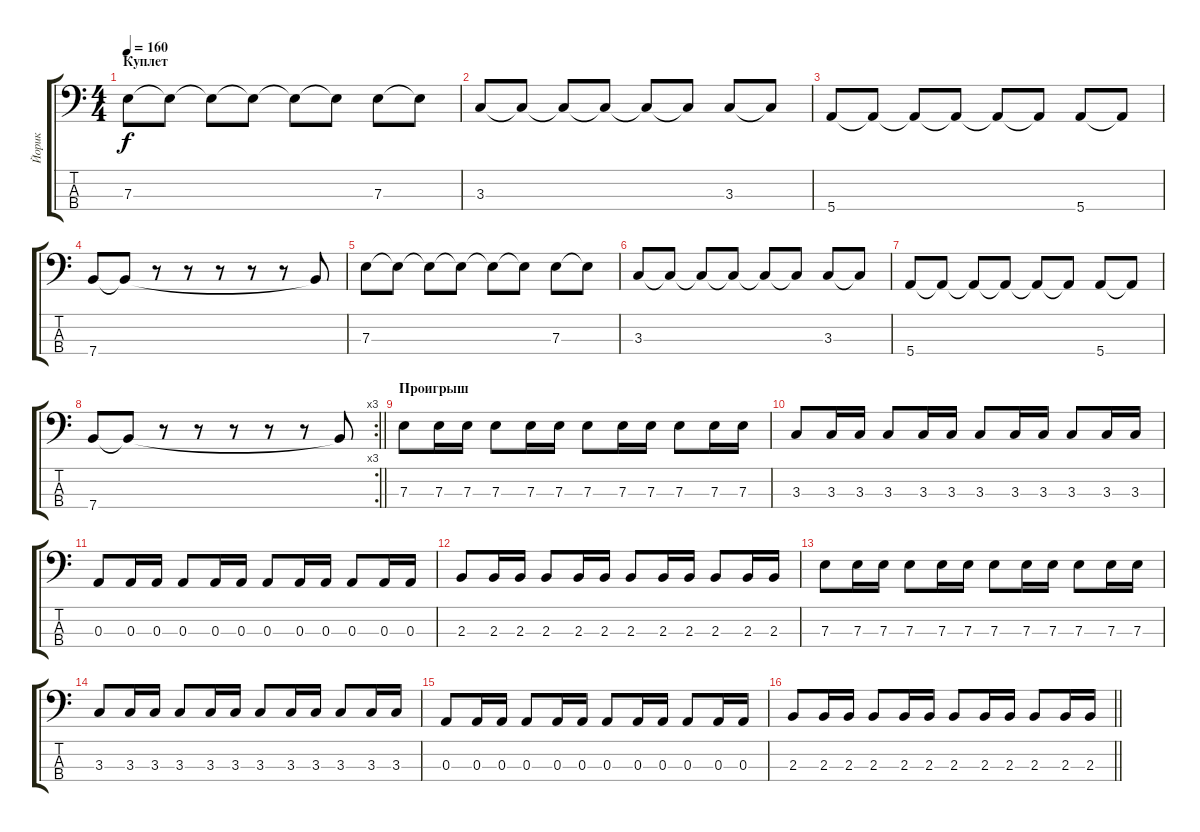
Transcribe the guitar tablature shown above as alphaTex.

\track ("Йорик" "Йорик") {instrument electricbasspick}
\staff {score tabs}
\tuning (G2 D2 A1 E1) {hide}
\ts (4 4)
\section ("" "Куплет")
\tempo 160
\clef f4
\ks c
7.3.8{dy f} 7.3{t}.8 7.3{t}.8 7.3{t}.8 7.3{t}.8 7.3{t}.8 7.3.8 7.3{t}.8 |
3.3.8 3.3{t}.8 3.3{t}.8 3.3{t}.8 3.3{t}.8 3.3{t}.8 3.3.8 3.3{t}.8 |
5.4.8 5.4{t}.8 5.4{t}.8 5.4{t}.8 5.4{t}.8 5.4{t}.8 5.4.8 5.4{t}.8 |
7.4.8 7.4{t}.8 r.8 r.8 r.8 r.8 r.8 7.4{t}.8 |
7.3.8 7.3{t}.8 7.3{t}.8 7.3{t}.8 7.3{t}.8 7.3{t}.8 7.3.8 7.3{t}.8 |
3.3.8 3.3{t}.8 3.3{t}.8 3.3{t}.8 3.3{t}.8 3.3{t}.8 3.3.8 3.3{t}.8 |
5.4.8 5.4{t}.8 5.4{t}.8 5.4{t}.8 5.4{t}.8 5.4{t}.8 5.4.8 5.4{t}.8 |
\rc 3
\barLineRight lightlight
7.4.8 7.4{t}.8 r.8 r.8 r.8 r.8 r.8 7.4{t}.8 |
\section ("" "Проигрыш")
7.3.8 7.3.16 7.3.16 7.3.8 7.3.16 7.3.16 7.3.8 7.3.16 7.3.16 7.3.8 7.3.16 7.3.16 |
3.3.8 3.3.16 3.3.16 3.3.8 3.3.16 3.3.16 3.3.8 3.3.16 3.3.16 3.3.8 3.3.16 3.3.16 |
0.3.8 0.3.16 0.3.16 0.3.8 0.3.16 0.3.16 0.3.8 0.3.16 0.3.16 0.3.8 0.3.16 0.3.16 |
2.3.8 2.3.16 2.3.16 2.3.8 2.3.16 2.3.16 2.3.8 2.3.16 2.3.16 2.3.8 2.3.16 2.3.16 |
7.3.8 7.3.16 7.3.16 7.3.8 7.3.16 7.3.16 7.3.8 7.3.16 7.3.16 7.3.8 7.3.16 7.3.16 |
3.3.8 3.3.16 3.3.16 3.3.8 3.3.16 3.3.16 3.3.8 3.3.16 3.3.16 3.3.8 3.3.16 3.3.16 |
0.3.8 0.3.16 0.3.16 0.3.8 0.3.16 0.3.16 0.3.8 0.3.16 0.3.16 0.3.8 0.3.16 0.3.16 |
\barLineRight lightlight
2.3.8 2.3.16 2.3.16 2.3.8 2.3.16 2.3.16 2.3.8 2.3.16 2.3.16 2.3.8 2.3.16 2.3.16
